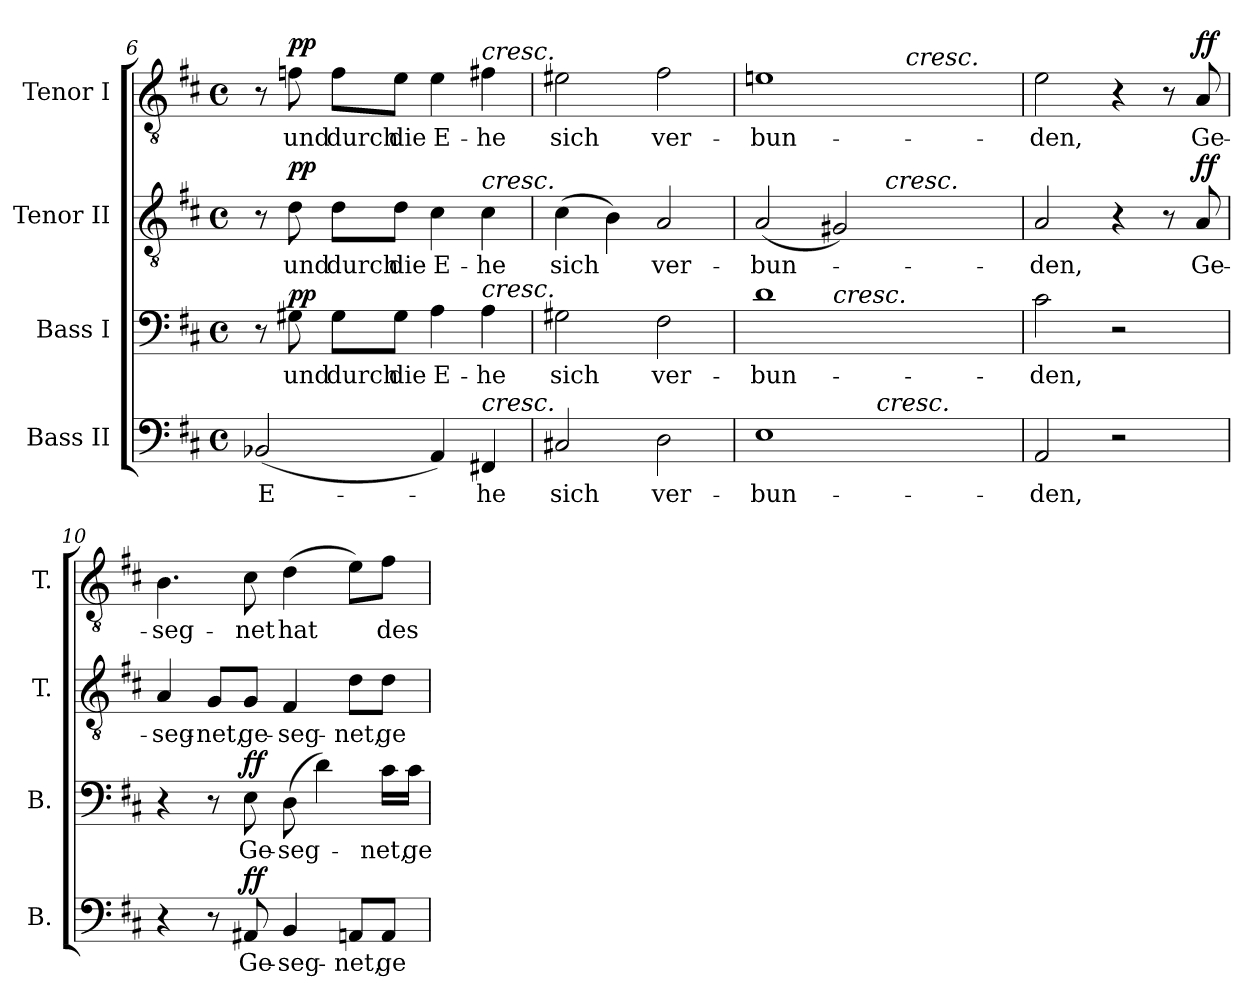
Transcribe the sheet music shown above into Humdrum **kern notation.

**kern	**text	**dynam	**kern	**text	**dynam	**kern	**text	**dynam	**kern	**text	**dynam
*part4	*part4	*part4	*part3	*part3	*part3	*part2	*part2	*part2	*part1	*part1	*part1
*staff4	*staff4	*staff4	*staff3	*staff3	*staff3	*staff2	*staff2	*staff2	*staff1	*staff1	*staff1
*I"Bass II	*	*	*I"Bass I	*	*	*I"Tenor II	*	*	*I"Tenor I	*	*
*I'B.	*	*	*I'B.	*	*	*I'T.	*	*	*I'T.	*	*
!!LO:LB:g=z
*clefF4	*	*	*clefF4	*	*	*clefGv2	*	*	*clefGv2	*	*
*	*	*	*	*	*	*ITrd7c12	*	*	*ITrd7c12	*	*
*k[f#c#]	*	*	*k[f#c#]	*	*	*k[f#c#]	*	*	*k[f#c#]	*	*
*D:	*	*	*D:	*	*	*D:	*	*	*D:	*	*
*M4/4	*	*	*M4/4	*	*	*M4/4	*	*	*M4/4	*	*
*met(c)	*	*	*met(c)	*	*	*met(c)	*	*	*met(c)	*	*
=6	=6	=6	=6	=6	=6	=6	=6	=6	=6	=6	=6
!	!LO:LY:b:color=#000000	!	!	!	!	!	!	!	!	!	!
(2BB-Xi/	E-	.	8r	.	.	8r	.	.	8r	.	.
!	!	!	!	!LO:LY:b:color=#000000	!	!	!	!	!	!	!
!	!	!	!	!	!	!	!LO:LY:b:color=#000000	!	!	!	!
!	!	!	!	!	!	!	!	!	!	!LO:LY:b:color=#000000	!
.	.	.	8G#Xi\	und	pp	8Di\	und	pp	8Fni\	und	pp
!	!	!	!	!LO:LY:b:color=#000000	!	!	!	!	!	!	!
!	!	!	!	!	!	!	!LO:LY:b:color=#000000	!	!	!	!
!	!	!	!	!	!	!	!	!	!	!LO:LY:b:color=#000000	!
.	.	.	8G#i\L	durch	.	8Di\L	durch	.	8Fi\L	durch	.
!	!	!	!	!LO:LY:b:color=#000000	!	!	!	!	!	!	!
!	!	!	!	!	!	!	!LO:LY:b:color=#000000	!	!	!	!
!	!	!	!	!	!	!	!	!	!	!LO:LY:b:color=#000000	!
.	.	.	8G#i\J	die	.	8Di\J	die	.	8Ei\J	die	.
!	!	!	!	!LO:LY:b:color=#000000	!	!	!	!	!	!	!
!	!	!	!	!	!	!	!LO:LY:b:color=#000000	!	!	!	!
!	!	!	!	!	!	!	!	!	!	!LO:LY:b:color=#000000	!
4AAi/)	.	.	4Ai\	E-	.	4C#i\	E-	.	4Ei\	E-	.
!	!LO:LY:b:color=#000000	!	!	!	!	!	!	!	!	!	!
!	!	!	!	!LO:LY:b:color=#000000	!	!	!	!	!	!	!
!	!	!	!	!	!	!	!LO:LY:b:color=#000000	!	!	!	!
!	!	!	!	!	!	!	!	!	!LO:TX:a:i:t=cresc.	!	!
!	!	!	!	!	!	!LO:TX:a:i:t=cresc.	!	!	!	!	!
!	!	!	!LO:TX:a:i:t=cresc.	!	!	!	!	!	!	!	!
!LO:TX:a:i:t=cresc.	!	!	!	!	!	!	!	!	!	!	!
!	!	!	!	!	!	!	!	!	!	!LO:LY:b:color=#000000	!
4FF#Xi/	-he	.	4Ai\	-he	.	4C#i\	-he	.	4F#Xi\	-he	.
=7	=7	=7	=7	=7	=7	=7	=7	=7	=7	=7	=7
!	!LO:LY:b:color=#000000	!	!	!	!	!	!	!	!	!	!
!	!	!	!	!LO:LY:b:color=#000000	!	!	!	!	!	!	!
!	!	!	!	!	!	!	!LO:LY:b:color=#000000	!	!	!	!
!	!	!	!	!	!	!	!	!	!	!LO:LY:b:color=#000000	!
2C#Xi/	sich	.	2G#Xi\	sich	.	(4C#i\	sich	.	2E#Xi\	sich	.
.	.	.	.	.	.	4BBi\)	.	.	.	.	.
!	!LO:LY:b:color=#000000	!	!	!	!	!	!	!	!	!	!
!	!	!	!	!LO:LY:b:color=#000000	!	!	!	!	!	!	!
!	!	!	!	!	!	!	!LO:LY:b:color=#000000	!	!	!	!
!	!	!	!	!	!	!	!	!	!	!LO:LY:b:color=#000000	!
2Di\	ver-	.	2F#i\	ver-	.	2AAi/	ver-	.	2F#i\	ver-	.
=8	=8	=8	=8	=8	=8	=8	=8	=8	=8	=8	=8
!	!LO:LY:b:color=#000000	!	!	!	!	!	!	!	!	!	!
!	!	!	!	!LO:LY:b:color=#000000	!	!	!	!	!	!	!
!	!	!	!	!	!	!	!LO:LY:b:color=#000000	!	!	!	!
!	!	!	!	!	!	!	!	!	!	!LO:LY:b:color=#000000	!
*^	*	*	*^	*	*	*^	*	*	*^	*	*
1Ei	2ryy	-bun-	.	1di	2ryy	-bun-	.	(2AAi/	2ryy	-bun-	.	1Eni	2ryy	-bun-	.
!	!	!	!	!	!LO:TX:a:i:t=cresc.	!	!	!	!	!	!	!	!	!	!
.	16ryy	.	.	.	2ryy	.	.	2GG#Xi/)	8ryy	.	.	.	8ryy	.	.
.	32...ryy	.	.	.	.	.	.	.	.	.	.	.	.	.	.
!	!LO:TX:a:i:t=cresc.	!	!	!	!	!	!	!	!	!	!	!	!	!	!
.	4ryy	.	.	.	.	.	.	.	.	.	.	.	.	.	.
.	.	.	.	.	.	.	.	.	256ryy	.	.	.	32ryy	.	.
.	.	.	.	.	.	.	.	.	1024ryy	.	.	.	.	.	.
!	!	!	!	!	!	!	!	!	!LO:TX:a:i:t=cresc.	!	!	!	!	!	!
.	.	.	.	.	.	.	.	.	4ryy	.	.	.	.	.	.
.	.	.	.	.	.	.	.	.	.	.	.	.	128ryy	.	.
.	.	.	.	.	.	.	.	.	.	.	.	.	1024ryy	.	.
!	!	!	!	!	!	!	!	!	!	!	!	!	!LO:TX:a:i:t=cresc.	!	!
.	.	.	.	.	.	.	.	.	.	.	.	.	4ryy	.	.
.	8ryy	.	.	.	.	.	.	.	.	.	.	.	.	.	.
.	.	.	.	.	.	.	.	.	16ryy	.	.	.	.	.	.
.	.	.	.	.	.	.	.	.	.	.	.	.	16ryy	.	.
.	.	.	.	.	.	.	.	.	32ryy	.	.	.	.	.	.
.	.	.	.	.	.	.	.	.	64ryy	.	.	.	.	.	.
.	.	.	.	.	.	.	.	.	.	.	.	.	64ryy	.	.
.	.	.	.	.	.	.	.	.	128ryy	.	.	.	.	.	.
.	.	.	.	.	.	.	.	.	.	.	.	.	256..ryy	.	.
.	256ryy	.	.	.	.	.	.	.	.	.	.	.	.	.	.
.	.	.	.	.	.	.	.	.	512.ryy	.	.	.	.	.	.
*v	*v	*	*	*	*	*	*	*v	*v	*	*	*v	*v	*	*
*	*	*	*v	*v	*	*	*	*	*	*	*	*
=9	=9	=9	=9	=9	=9	=9	=9	=9	=9	=9	=9
*^	*	*	*^	*	*	*^	*	*	*^	*	*
!	!	!LO:LY:b:color=#000000	!	!	!	!	!	!	!	!	!	!	!	!	!
*v	*v	*	*	*	*	*	*	*v	*v	*	*	*v	*v	*	*
*	*	*	*v	*v	*	*	*	*	*	*	*	*
*^	*	*	*^	*	*	*^	*	*	*^	*	*
!	!	!	!	!	!	!LO:LY:b:color=#000000	!	!	!	!	!	!	!	!	!
*v	*v	*	*	*	*	*	*	*v	*v	*	*	*v	*v	*	*
*	*	*	*v	*v	*	*	*	*	*	*	*	*
*^	*	*	*^	*	*	*^	*	*	*^	*	*
!	!	!	!	!	!	!	!	!	!	!LO:LY:b:color=#000000	!	!	!	!	!
*v	*v	*	*	*	*	*	*	*v	*v	*	*	*v	*v	*	*
*	*	*	*v	*v	*	*	*	*	*	*	*	*
*^	*	*	*^	*	*	*^	*	*	*^	*	*
!	!	!	!	!	!	!	!	!	!	!	!	!	!	!LO:LY:b:color=#000000	!
*v	*v	*	*	*	*	*	*	*v	*v	*	*	*v	*v	*	*
*	*	*	*v	*v	*	*	*	*	*	*	*	*
2AAi/	-den,	.	2c#i\	-den,	.	2AAi/	-den,	.	2Ei\	-den,	.
2r	.	.	2r	.	.	4r	.	.	4r	.	.
.	.	.	.	.	.	8r	.	.	8r	.	.
!	!	!	!	!	!	!	!LO:LY:b:color=#000000	!	!	!	!
!	!	!	!	!	!	!	!	!	!	!LO:LY:b:color=#000000	!
.	.	.	.	.	.	8AAi/	Ge-	ff	8AAi/	Ge-	ff
=10	=10	=10	=10	=10	=10	=10	=10	=10	=10	=10	=10
!	!	!	!	!	!	!	!LO:LY:b:color=#000000	!	!	!	!
!	!	!	!	!	!	!	!	!	!	!LO:LY:b:color=#000000	!
4r	.	.	4r	.	.	4AAi/	-seg-	.	4.BBi\	-seg-	.
!	!	!	!	!	!	!	!LO:LY:b:color=#000000	!	!	!	!
8r	.	.	8r	.	.	8GGi/L	-net,	.	.	.	.
!	!LO:LY:b:color=#000000	!	!	!	!	!	!	!	!	!	!
!	!	!	!	!LO:LY:b:color=#000000	!	!	!	!	!	!	!
!	!	!	!	!	!	!	!LO:LY:b:color=#000000	!	!	!	!
!	!	!	!	!	!	!	!	!	!	!LO:LY:b:color=#000000	!
8AA#Xi/	Ge-	ff	8Ei\	Ge-	ff	8GGi/J	ge-	.	8C#i\	-net	.
!	!LO:LY:b:color=#000000	!	!	!	!	!	!	!	!	!	!
!	!	!	!	!LO:LY:b:color=#000000	!	!	!	!	!	!	!
!	!	!	!	!	!	!	!LO:LY:b:color=#000000	!	!	!	!
!	!	!	!	!	!	!	!	!	!	!LO:LY:b:color=#000000	!
4BBi/	-seg-	.	(8Di\	-seg-	.	4FF#i/	-seg-	.	(4Di\	hat	.
.	.	.	4di\)	.	.	.	.	.	.	.	.
!	!LO:LY:b:color=#000000	!	!	!	!	!	!	!	!	!	!
!	!	!	!	!	!	!	!LO:LY:b:color=#000000	!	!	!	!
8AAni/L	-net,	.	.	.	.	8Di\L	-net,	.	8Ei\L)	.	.
!	!LO:LY:b:color=#000000	!	!	!	!	!	!	!	!	!	!
!	!	!	!	!LO:LY:b:color=#000000	!	!	!	!	!	!	!
!	!	!	!	!	!	!	!LO:LY:b:color=#000000	!	!	!	!
!	!	!	!	!	!	!	!	!	!	!LO:LY:b:color=#000000	!
8AAi/J	ge-	.	16c#i\LL	-net,	.	8Di\J	ge-	.	8F#i\J	des	.
!	!	!	!	!LO:LY:b:color=#000000	!	!	!	!	!	!	!
.	.	.	16c#i\JJ	ge-	.	.	.	.	.	.	.
=	=	=	=	=	=	=	=	=	=	=	=
*-	*-	*-	*-	*-	*-	*-	*-	*-	*-	*-	*-
